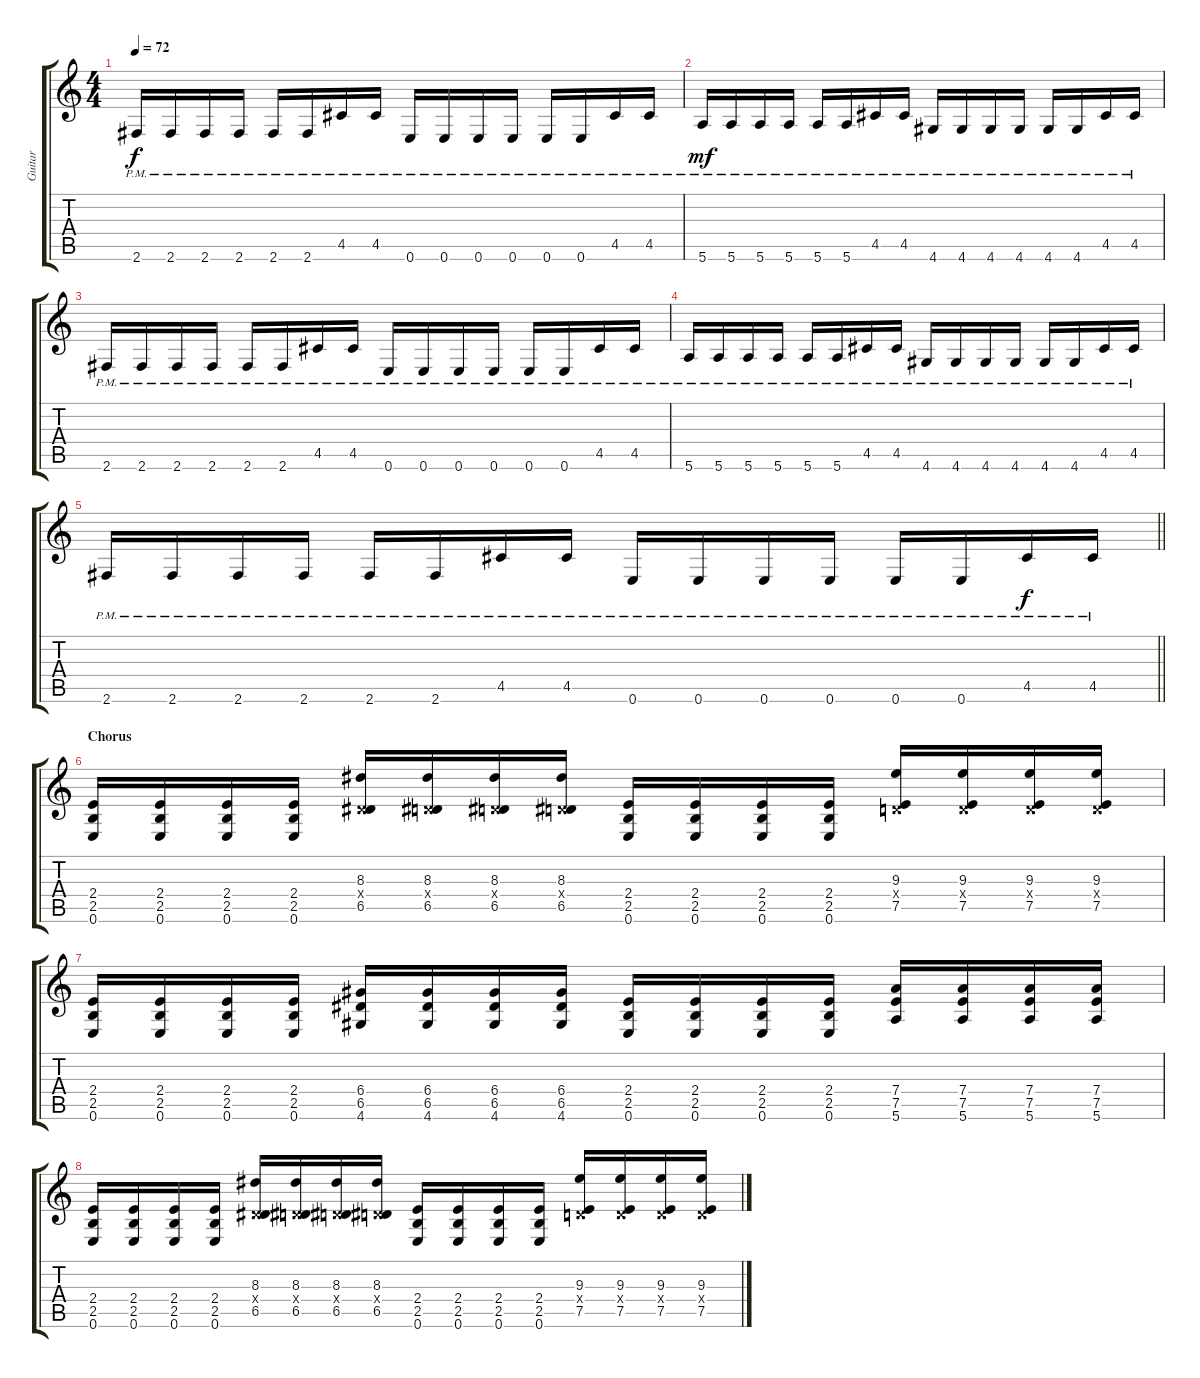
\track ("Guitar" "Guitar") {instrument acousticguitarsteel}
\staff {score tabs}
\tuning (E4 B3 G3 D3 A2 E2) {hide}
\ts (4 4)
\tempo 72
\clef g2
\ks c
2.6{pm}.16{dy f} 2.6{pm}.16 2.6{pm}.16 2.6{pm}.16 2.6{pm}.16 2.6{pm}.16 4.5{pm}.16 4.5{pm}.16 0.6{pm}.16 0.6{pm}.16 0.6{pm}.16 0.6{pm}.16 0.6{pm}.16 0.6{pm}.16 4.5{pm}.16 4.5{pm}.16 |
5.6{pm}.16{dy mf} 5.6{pm}.16 5.6{pm}.16 5.6{pm}.16 5.6{pm}.16 5.6{pm}.16 4.5{pm}.16 4.5{pm}.16 4.6{pm}.16 4.6{pm}.16 4.6{pm}.16 4.6{pm}.16 4.6{pm}.16 4.6{pm}.16 4.5{pm}.16 4.5{pm}.16 |
2.6{pm}.16 2.6{pm}.16 2.6{pm}.16 2.6{pm}.16 2.6{pm}.16 2.6{pm}.16 4.5{pm}.16 4.5{pm}.16 0.6{pm}.16 0.6{pm}.16 0.6{pm}.16 0.6{pm}.16 0.6{pm}.16 0.6{pm}.16 4.5{pm}.16 4.5{pm}.16 |
5.6{pm}.16 5.6{pm}.16 5.6{pm}.16 5.6{pm}.16 5.6{pm}.16 5.6{pm}.16 4.5{pm}.16 4.5{pm}.16 4.6{pm}.16 4.6{pm}.16 4.6{pm}.16 4.6{pm}.16 4.6{pm}.16 4.6{pm}.16 4.5{pm}.16 4.5{pm}.16 |
\barLineRight lightlight
2.6{pm}.16 2.6{pm}.16 2.6{pm}.16 2.6{pm}.16 2.6{pm}.16 2.6{pm}.16 4.5{pm}.16 4.5{pm}.16 0.6{pm}.16 0.6{pm}.16 0.6{pm}.16 0.6{pm}.16 0.6{pm}.16 0.6{pm}.16 4.5{pm}.16{dy f} 4.5{pm}.16 |
\section ("" "Chorus")
(2.4 2.5 0.6).16 (2.4 2.5 0.6).16 (2.4 2.5 0.6).16 (2.4 2.5 0.6).16 (8.3 0.4{x} 6.5).16 (8.3 0.4{x} 6.5).16 (8.3 0.4{x} 6.5).16 (8.3 0.4{x} 6.5).16 (2.4 2.5 0.6).16 (2.4 2.5 0.6).16 (2.4 2.5 0.6).16 (2.4 2.5 0.6).16 (9.3 0.4{x} 7.5).16 (9.3 0.4{x} 7.5).16 (9.3 0.4{x} 7.5).16 (9.3 0.4{x} 7.5).16 |
(2.4 2.5 0.6).16 (2.4 2.5 0.6).16 (2.4 2.5 0.6).16 (2.4 2.5 0.6).16 (6.4 6.5 4.6).16 (6.4 6.5 4.6).16 (6.4 6.5 4.6).16 (6.4 6.5 4.6).16 (2.4 2.5 0.6).16 (2.4 2.5 0.6).16 (2.4 2.5 0.6).16 (2.4 2.5 0.6).16 (7.4 7.5 5.6).16 (7.4 7.5 5.6).16 (7.4 7.5 5.6).16 (7.4 7.5 5.6).16 |
(2.4 2.5 0.6).16 (2.4 2.5 0.6).16 (2.4 2.5 0.6).16 (2.4 2.5 0.6).16 (8.3 0.4{x} 6.5).16 (8.3 0.4{x} 6.5).16 (8.3 0.4{x} 6.5).16 (8.3 0.4{x} 6.5).16 (2.4 2.5 0.6).16 (2.4 2.5 0.6).16 (2.4 2.5 0.6).16 (2.4 2.5 0.6).16 (9.3 0.4{x} 7.5).16 (9.3 0.4{x} 7.5).16 (9.3 0.4{x} 7.5).16 (9.3 0.4{x} 7.5).16
